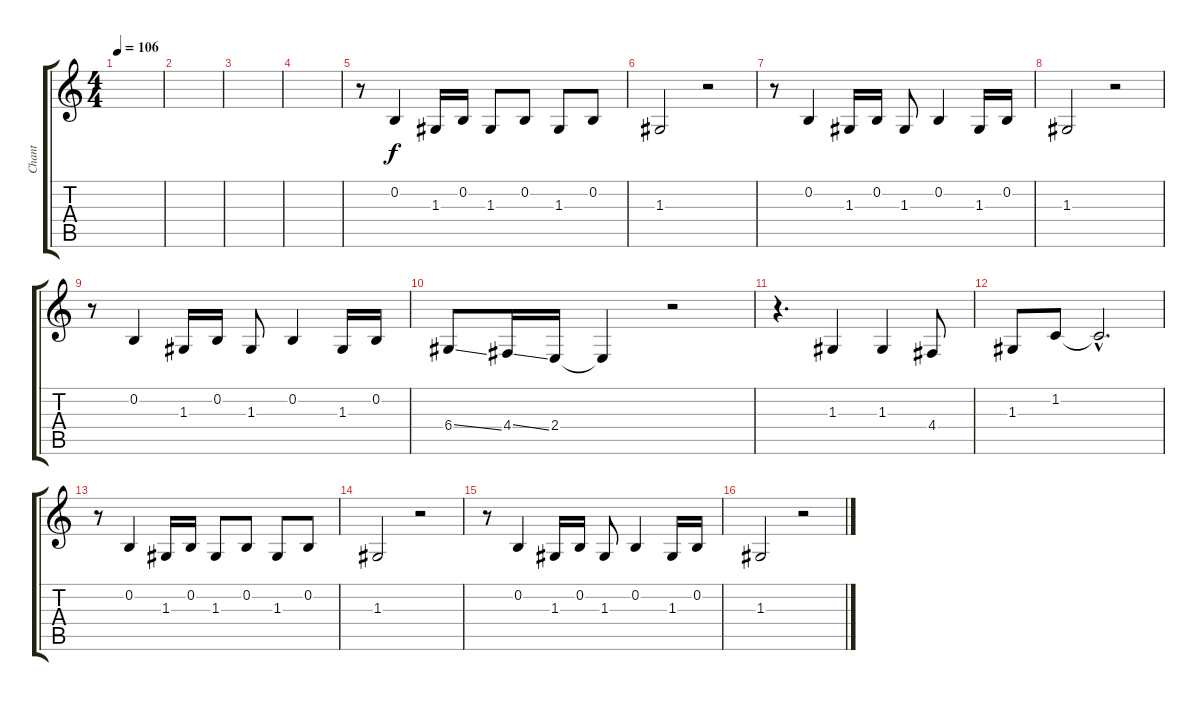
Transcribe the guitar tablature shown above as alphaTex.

\track ("Chant" "Chant") {instrument tangoaccordion}
\staff {score tabs}
\tuning (E4 B3 G3 D3 A2 E2) {hide}
\ts (4 4)
\tempo 106
\clef g2
\ks c
|
|
|
|
r.8 0.2.4 1.3.16 0.2.16 1.3.8 0.2.8 1.3.8 0.2.8 |
1.3.2 r.2 |
r.8 0.2.4 1.3.16 0.2.16 1.3.8 0.2.4 1.3.16 0.2.16 |
1.3.2 r.2 |
r.8 0.2.4 1.3.16 0.2.16 1.3.8 0.2.4 1.3.16 0.2.16 |
6.4{ss}.8 4.4{ss}.16 2.4.16 2.4{t}.4 r.2 |
r.4{d} 1.3.4 1.3.4 4.4.8 |
1.3.8 1.2.8 1.2{hac t}.2{d} |
r.8 0.2.4 1.3.16 0.2.16 1.3.8 0.2.8 1.3.8 0.2.8 |
1.3.2 r.2 |
r.8 0.2.4 1.3.16 0.2.16 1.3.8 0.2.4 1.3.16 0.2.16 |
1.3.2 r.2
